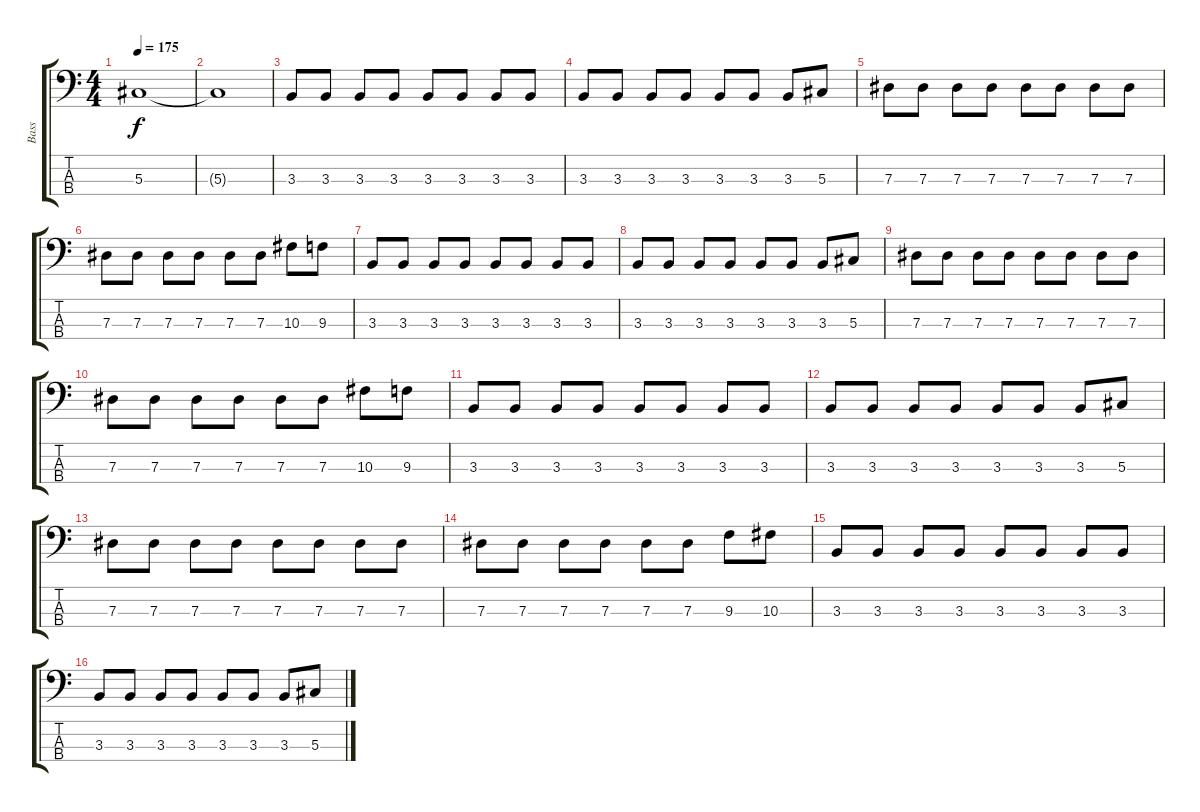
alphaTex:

\track ("Bass" "Bass") {instrument electricbassfinger}
\staff {score tabs}
\tuning (Gb2 Db2 Ab1 Eb1) {hide}
\ts (4 4)
\tempo 175
\clef f4
\ks c
5.3.1{dy f} |
5.3{t}.1 |
3.3.8 3.3.8 3.3.8 3.3.8 3.3.8 3.3.8 3.3.8 3.3.8 |
3.3.8 3.3.8 3.3.8 3.3.8 3.3.8 3.3.8 3.3.8 5.3.8 |
7.3.8 7.3.8 7.3.8 7.3.8 7.3.8 7.3.8 7.3.8 7.3.8 |
7.3.8 7.3.8 7.3.8 7.3.8 7.3.8 7.3.8 10.3.8 9.3.8 |
3.3.8 3.3.8 3.3.8 3.3.8 3.3.8 3.3.8 3.3.8 3.3.8 |
3.3.8 3.3.8 3.3.8 3.3.8 3.3.8 3.3.8 3.3.8 5.3.8 |
7.3.8 7.3.8 7.3.8 7.3.8 7.3.8 7.3.8 7.3.8 7.3.8 |
7.3.8 7.3.8 7.3.8 7.3.8 7.3.8 7.3.8 10.3.8 9.3.8 |
3.3.8 3.3.8 3.3.8 3.3.8 3.3.8 3.3.8 3.3.8 3.3.8 |
3.3.8 3.3.8 3.3.8 3.3.8 3.3.8 3.3.8 3.3.8 5.3.8 |
7.3.8 7.3.8 7.3.8 7.3.8 7.3.8 7.3.8 7.3.8 7.3.8 |
7.3.8 7.3.8 7.3.8 7.3.8 7.3.8 7.3.8 9.3.8 10.3.8 |
3.3.8 3.3.8 3.3.8 3.3.8 3.3.8 3.3.8 3.3.8 3.3.8 |
3.3.8 3.3.8 3.3.8 3.3.8 3.3.8 3.3.8 3.3.8 5.3.8
